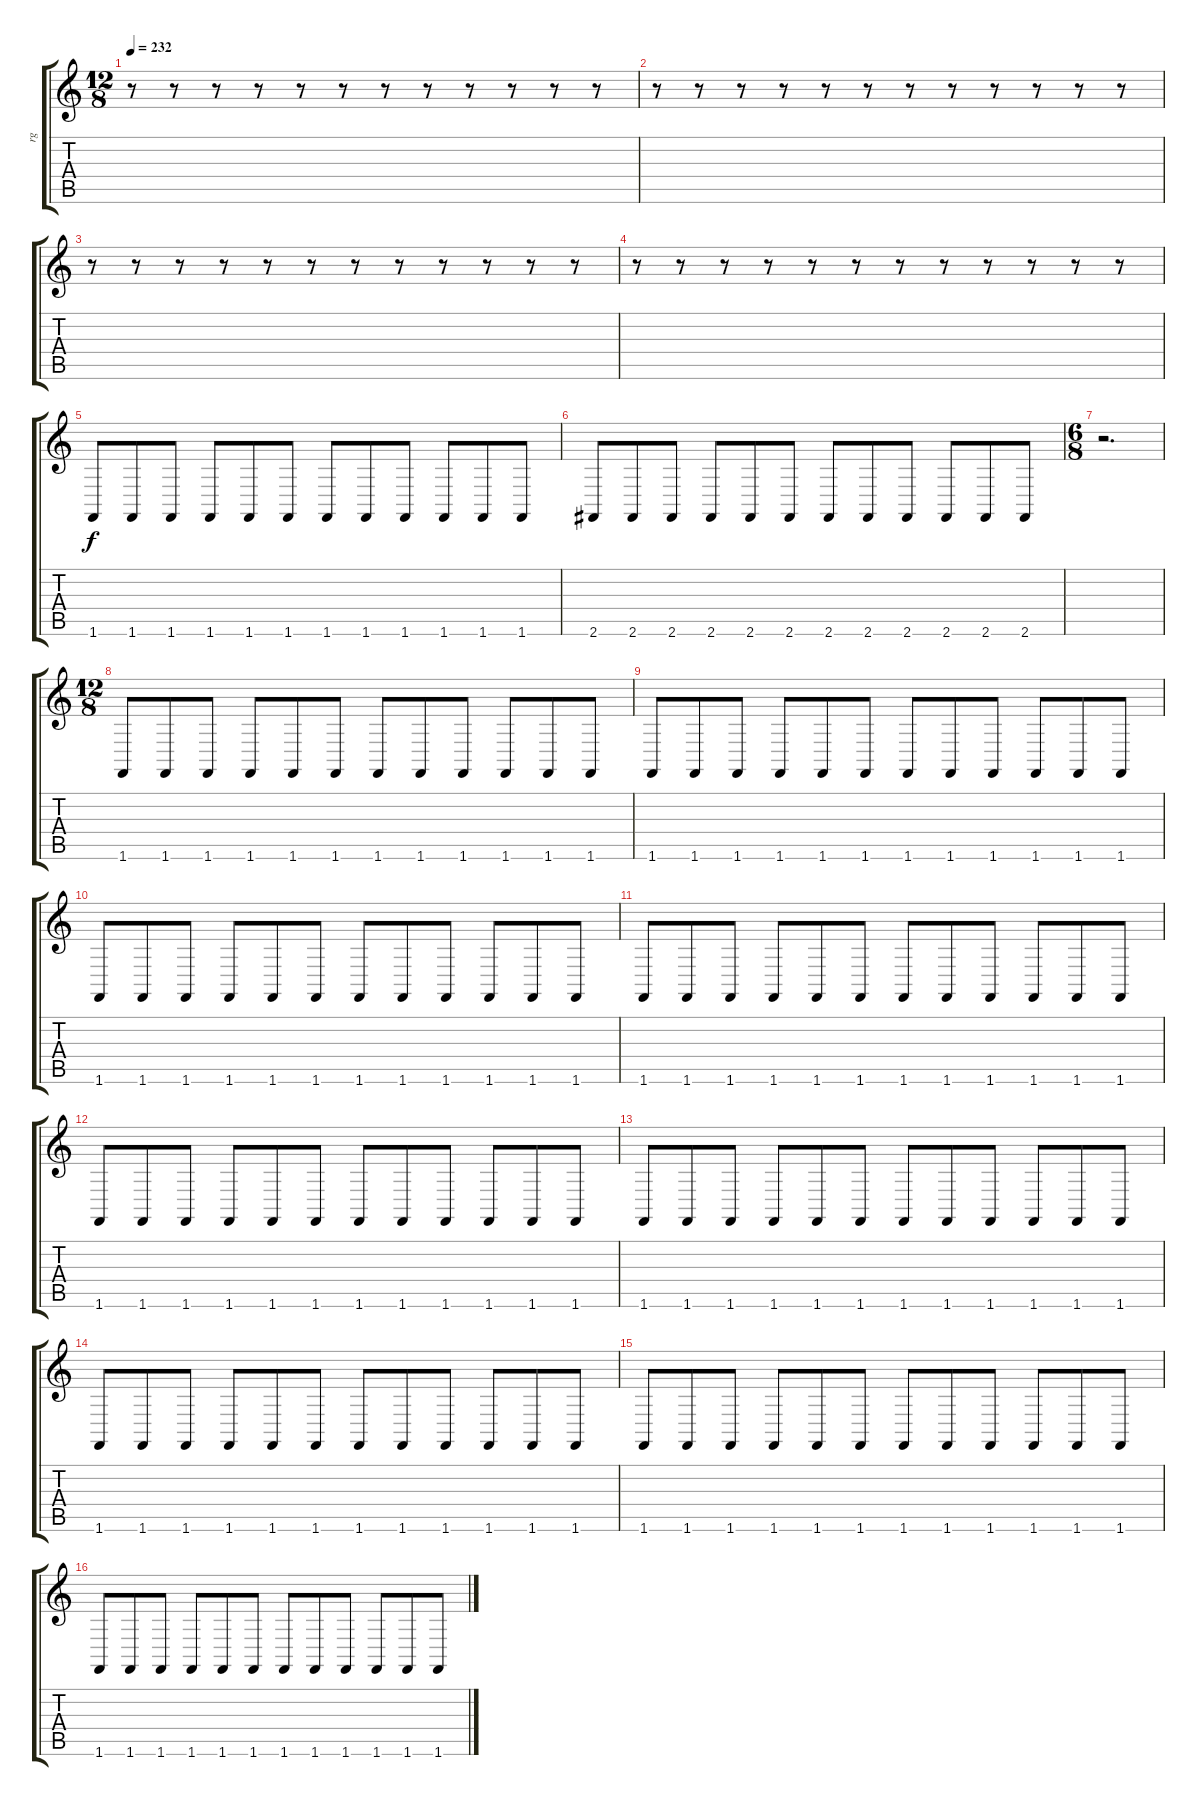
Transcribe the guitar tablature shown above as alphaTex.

\track ("rg" "rg") {instrument lead5charang}
\staff {score tabs}
\tuning (E4 B3 G3 D3 A2 E2) {hide}
\ts (12 8)
\tempo 232
\clef g2
\ks c
r.8{dy f} r.8 r.8 r.8 r.8 r.8 r.8 r.8 r.8 r.8 r.8 r.8 |
r.8 r.8 r.8 r.8 r.8 r.8 r.8 r.8 r.8 r.8 r.8 r.8 |
r.8 r.8 r.8 r.8 r.8 r.8 r.8 r.8 r.8 r.8 r.8 r.8 |
r.8 r.8 r.8 r.8 r.8 r.8 r.8 r.8 r.8 r.8 r.8 r.8 |
1.6.8 1.6.8 1.6.8 1.6.8 1.6.8 1.6.8 1.6.8 1.6.8 1.6.8 1.6.8 1.6.8 1.6.8 |
2.6.8 2.6.8 2.6.8 2.6.8 2.6.8 2.6.8 2.6.8 2.6.8 2.6.8 2.6.8 2.6.8 2.6.8 |
\ts (6 8)
r.2{d} |
\ts (12 8)
1.6.8 1.6.8 1.6.8 1.6.8 1.6.8 1.6.8 1.6.8 1.6.8 1.6.8 1.6.8 1.6.8 1.6.8 |
1.6.8 1.6.8 1.6.8 1.6.8 1.6.8 1.6.8 1.6.8 1.6.8 1.6.8 1.6.8 1.6.8 1.6.8 |
1.6.8 1.6.8 1.6.8 1.6.8 1.6.8 1.6.8 1.6.8 1.6.8 1.6.8 1.6.8 1.6.8 1.6.8 |
1.6.8 1.6.8 1.6.8 1.6.8 1.6.8 1.6.8 1.6.8 1.6.8 1.6.8 1.6.8 1.6.8 1.6.8 |
1.6.8 1.6.8 1.6.8 1.6.8 1.6.8 1.6.8 1.6.8 1.6.8 1.6.8 1.6.8 1.6.8 1.6.8 |
1.6.8 1.6.8 1.6.8 1.6.8 1.6.8 1.6.8 1.6.8 1.6.8 1.6.8 1.6.8 1.6.8 1.6.8 |
1.6.8 1.6.8 1.6.8 1.6.8 1.6.8 1.6.8 1.6.8 1.6.8 1.6.8 1.6.8 1.6.8 1.6.8 |
1.6.8 1.6.8 1.6.8 1.6.8 1.6.8 1.6.8 1.6.8 1.6.8 1.6.8 1.6.8 1.6.8 1.6.8 |
1.6.8 1.6.8 1.6.8 1.6.8 1.6.8 1.6.8 1.6.8 1.6.8 1.6.8 1.6.8 1.6.8 1.6.8
